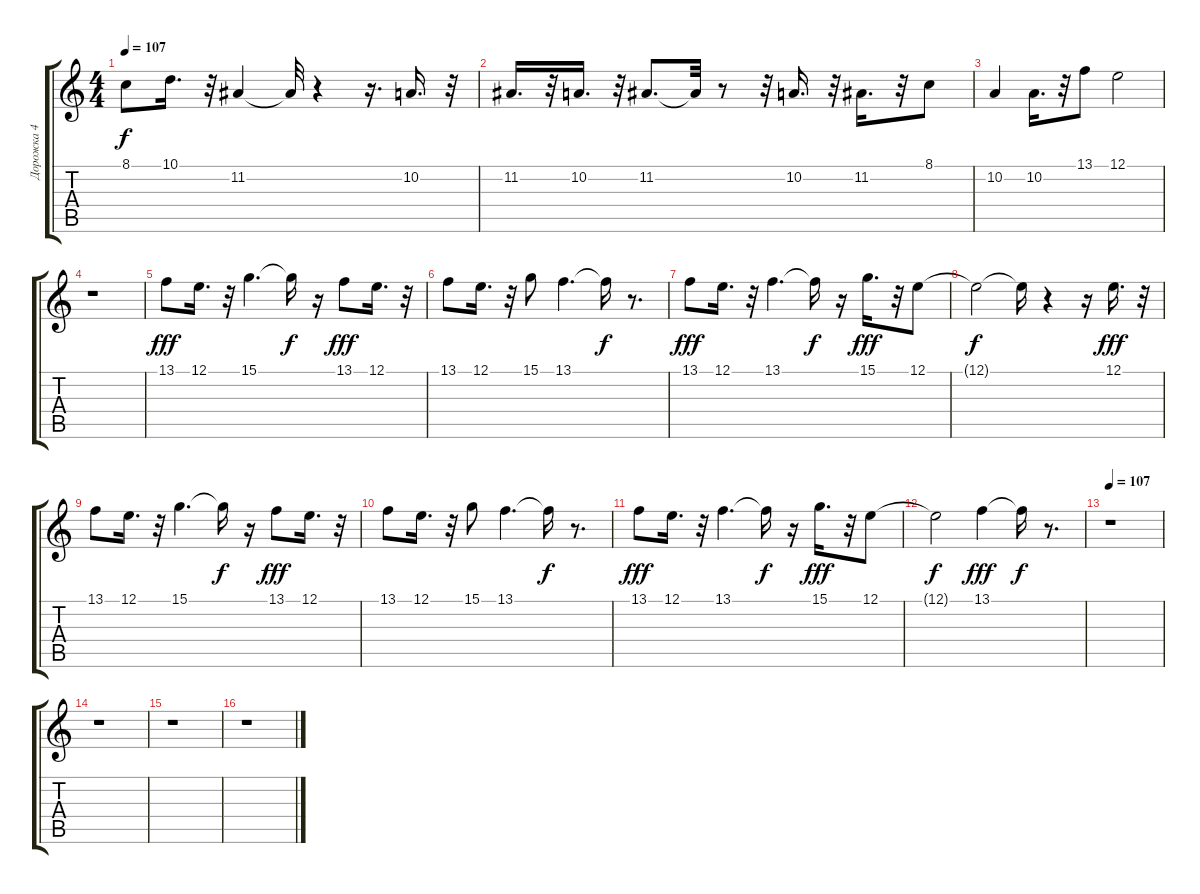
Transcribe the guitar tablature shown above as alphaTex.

\track ("Дорожка 4" "Дорожка 4") {instrument panflute}
\staff {score tabs}
\tuning (E4 B3 G3 D3 A2 E2) {hide}
\ts (4 4)
\tempo 107
\clef g2
\ks c
8.1.8{dy f} 10.1.16{d} r.32 11.2.4 11.2{t}.32 r.4 r.16{d} 10.2.16{d} r.32 |
11.2.16{d} r.32 10.2.16{d} r.32 11.2.8{d} 11.2{t}.32 r.8 r.32 10.2.16{d} r.32 11.2.16{d} r.32 8.1.8 |
10.2.4 10.2.16{d} r.32 13.1.8 12.1.2 |
r.1 |
13.1.8{dy fff} 12.1.16{d} r.32 15.1.4{d} 15.1{t}.16{dy f} r.16 13.1.8{dy fff} 12.1.16{d} r.32 |
13.1.8 12.1.16{d} r.32 15.1.8 13.1.4{d} 13.1{t}.16{dy f} r.8{d} |
13.1.8{dy fff} 12.1.16{d} r.32 13.1.4{d} 13.1{t}.16{dy f} r.16 15.1.16{d dy fff} r.32 12.1.8 |
12.1{t}.2{dy f} 12.1{t}.16 r.4 r.16 12.1.16{d dy fff} r.32 |
13.1.8 12.1.16{d} r.32 15.1.4{d} 15.1{t}.16{dy f} r.16 13.1.8{dy fff} 12.1.16{d} r.32 |
13.1.8 12.1.16{d} r.32 15.1.8 13.1.4{d} 13.1{t}.16{dy f} r.8{d} |
13.1.8{dy fff} 12.1.16{d} r.32 13.1.4{d} 13.1{t}.16{dy f} r.16 15.1.16{d dy fff} r.32 12.1.8 |
12.1{t}.2{dy f} 13.1.4{dy fff} 13.1{t}.16{dy f} r.8{d} |
\tempo 107
r.1 |
r.1 |
r.1 |
r.1
